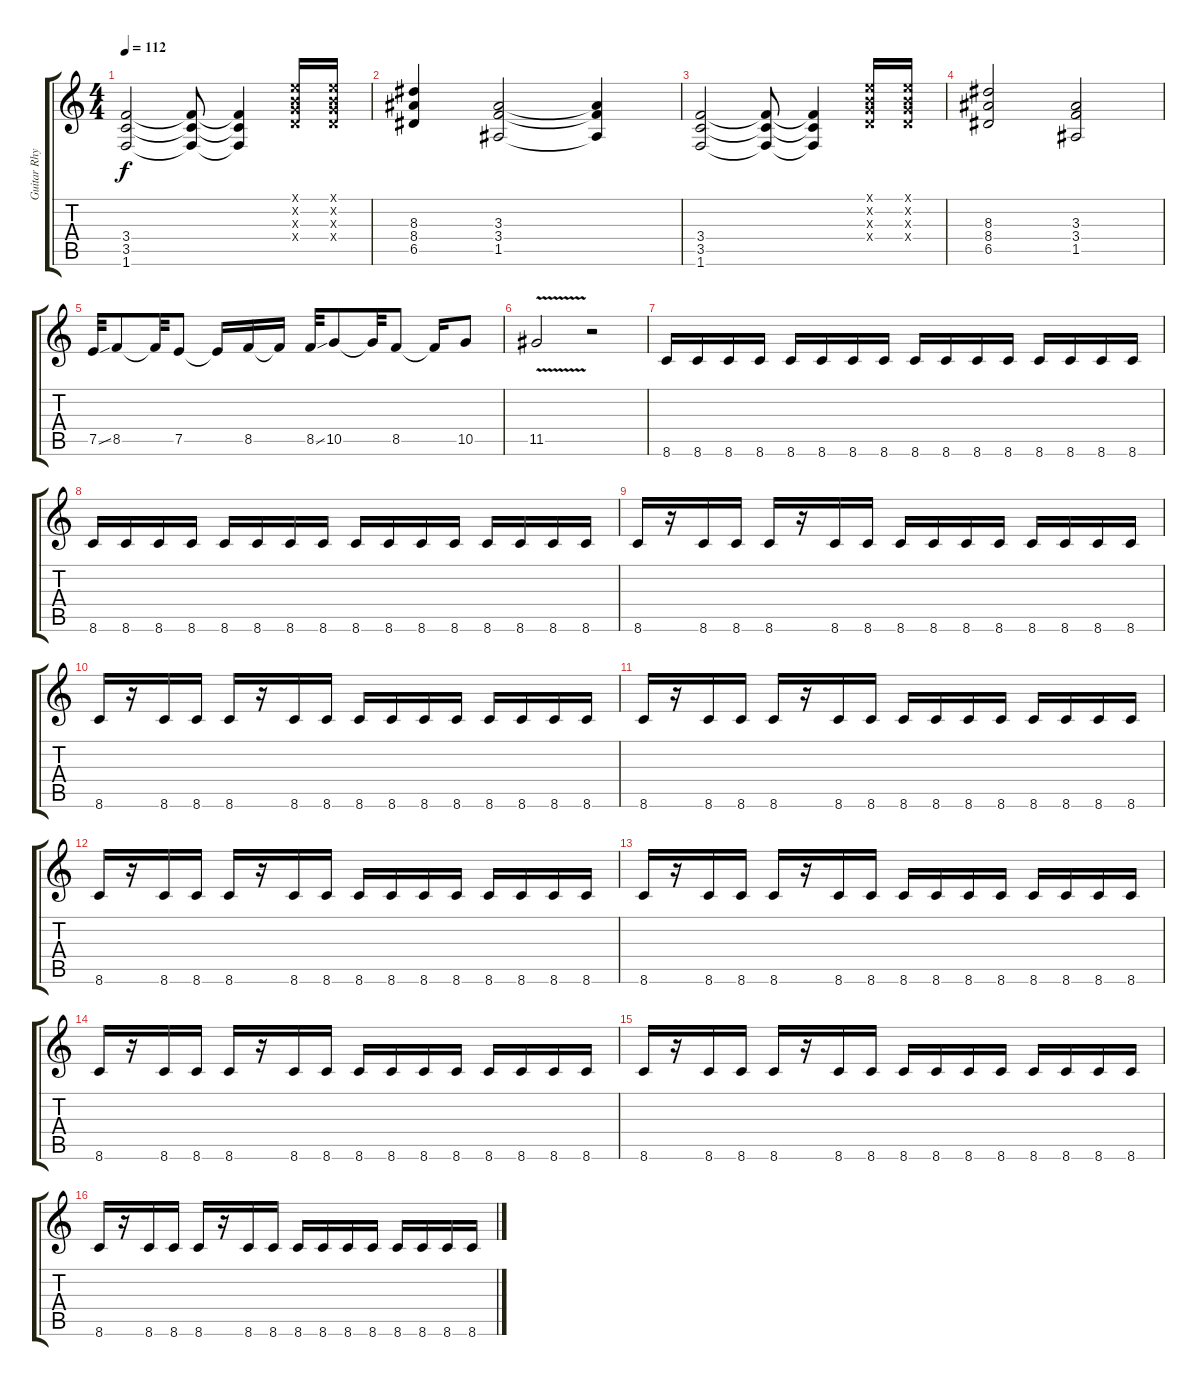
\track ("Guitar Rhythm" "Guitar Rhy") {instrument acousticguitarsteel}
\staff {score tabs}
\tuning (E4 B3 G3 D3 A2 E2) {hide}
\ts (4 4)
\tempo 112
\clef g2
\ks c
(3.4 3.5 1.6).2{dy f} (3.4{t} 3.5{t} 1.6{t}).8 (3.4{t} 3.5{t} 1.6{t}).4 (0.1{x} 0.2{x} 0.3{x} 0.4{x}).16 (0.1{x} 0.2{x} 0.3{x} 0.4{x}).16 |
(8.3 8.4 6.5).4 (3.3 3.4 1.5).2 (3.3{t} 3.4{t} 1.5{t}).4 |
(3.4 3.5 1.6).2 (3.4{t} 3.5{t} 1.6{t}).8 (3.4{t} 3.5{t} 1.6{t}).4 (0.1{x} 0.2{x} 0.3{x} 0.4{x}).16 (0.1{x} 0.2{x} 0.3{x} 0.4{x}).16 |
(8.3 8.4 6.5).2 (3.3 3.4 1.5).2 |
7.5{ss}.32 8.5.8 8.5{t}.32 7.5.8 7.5{t}.16 8.5.16 8.5{t}.16 8.5{ss}.32 10.5.8 10.5{t}.32 8.5.8 8.5{t}.16 10.5.8 |
11.5{v}.2 r.2 |
8.6.16 8.6.16 8.6.16 8.6.16 8.6.16 8.6.16 8.6.16 8.6.16 8.6.16 8.6.16 8.6.16 8.6.16 8.6.16 8.6.16 8.6.16 8.6.16 |
8.6.16 8.6.16 8.6.16 8.6.16 8.6.16 8.6.16 8.6.16 8.6.16 8.6.16 8.6.16 8.6.16 8.6.16 8.6.16 8.6.16 8.6.16 8.6.16 |
8.6.16 r.16 8.6.16 8.6.16 8.6.16 r.16 8.6.16 8.6.16 8.6.16 8.6.16 8.6.16 8.6.16 8.6.16 8.6.16 8.6.16 8.6.16 |
8.6.16 r.16 8.6.16 8.6.16 8.6.16 r.16 8.6.16 8.6.16 8.6.16 8.6.16 8.6.16 8.6.16 8.6.16 8.6.16 8.6.16 8.6.16 |
8.6.16 r.16 8.6.16 8.6.16 8.6.16 r.16 8.6.16 8.6.16 8.6.16 8.6.16 8.6.16 8.6.16 8.6.16 8.6.16 8.6.16 8.6.16 |
8.6.16 r.16 8.6.16 8.6.16 8.6.16 r.16 8.6.16 8.6.16 8.6.16 8.6.16 8.6.16 8.6.16 8.6.16 8.6.16 8.6.16 8.6.16 |
8.6.16 r.16 8.6.16 8.6.16 8.6.16 r.16 8.6.16 8.6.16 8.6.16 8.6.16 8.6.16 8.6.16 8.6.16 8.6.16 8.6.16 8.6.16 |
8.6.16 r.16 8.6.16 8.6.16 8.6.16 r.16 8.6.16 8.6.16 8.6.16 8.6.16 8.6.16 8.6.16 8.6.16 8.6.16 8.6.16 8.6.16 |
8.6.16 r.16 8.6.16 8.6.16 8.6.16 r.16 8.6.16 8.6.16 8.6.16 8.6.16 8.6.16 8.6.16 8.6.16 8.6.16 8.6.16 8.6.16 |
8.6.16 r.16 8.6.16 8.6.16 8.6.16 r.16 8.6.16 8.6.16 8.6.16 8.6.16 8.6.16 8.6.16 8.6.16 8.6.16 8.6.16 8.6.16
